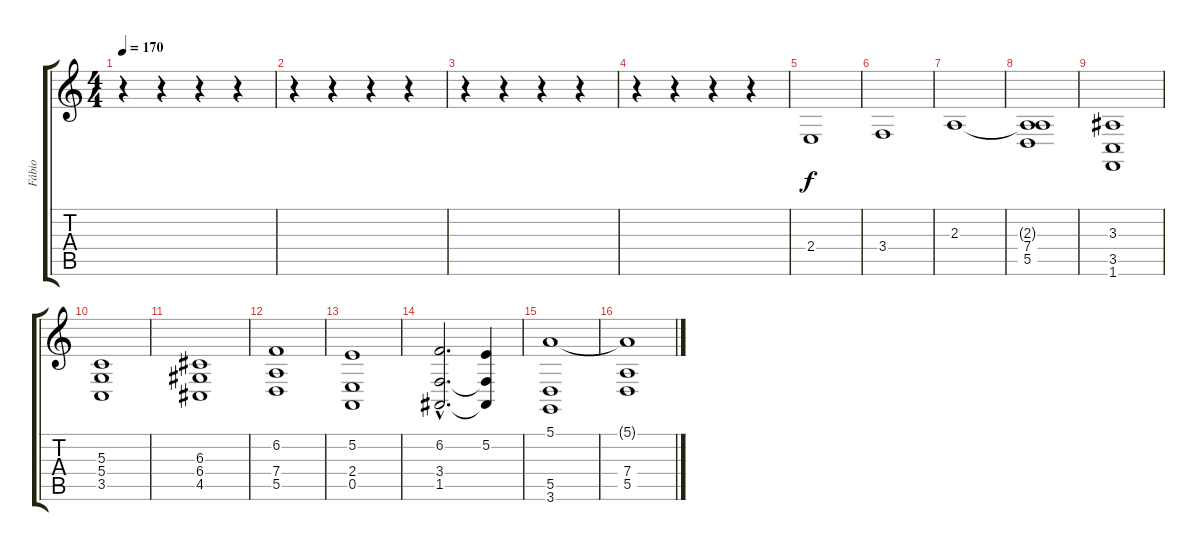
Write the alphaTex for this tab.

\track ("Fábio" "Fábio") {instrument stringensemble1}
\staff {score tabs}
\tuning (E4 B3 G3 D3 A2 E2) {hide}
\ts (4 4)
\tempo 170
\tempo 120
\tempo 170
\clef g2
\ks c
r.4{dy f instrument stringensemble1} r.4 r.4 r.4 |
r.4 r.4 r.4 r.4 |
r.4 r.4 r.4 r.4 |
r.4 r.4 r.4 r.4 |
2.4.1 |
3.4.1 |
2.3.1 |
(2.3{t} 7.4 5.5).1 |
(3.3 3.5 1.6).1 |
(5.3 5.4 3.5).1 |
(6.3 6.4 4.5).1 |
(6.2 7.4 5.5).1 |
(5.2 2.4 0.5).1 |
(6.2{hac} 3.4{hac} 1.5{hac}).2{d} (5.2 3.4{t} 1.5{t}).4 |
(5.1 5.5 3.6).1 |
(5.1{t} 7.4 5.5).1
